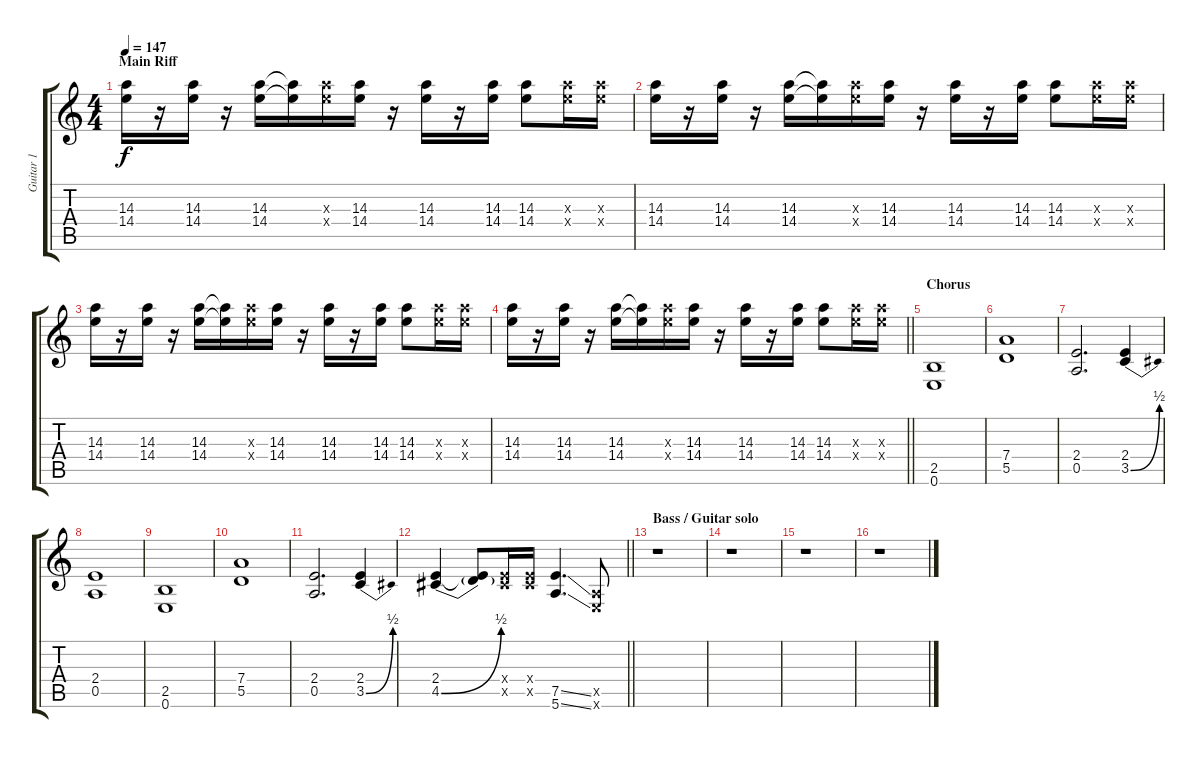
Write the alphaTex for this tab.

\track ("Guitar 1" "Guitar 1") {instrument overdrivenguitar}
\staff {score tabs}
\tuning (E4 B3 G3 D3 A2 E2) {hide}
\ts (4 4)
\section ("" "Main Riff")
\tempo 147
\clef g2
\ks c
(14.3 14.4).16{dy f} r.16 (14.3 14.4).16 r.16 (14.3 14.4).16 (14.3{t} 14.4{t}).16 (14.3{x} 14.4{x}).16 (14.3 14.4).16 r.16 (14.3 14.4).16 r.16 (14.3 14.4).16 (14.3 14.4).8 (14.3{x} 14.4{x}).16 (14.3{x} 14.4{x}).16 |
(14.3 14.4).16 r.16 (14.3 14.4).16 r.16 (14.3 14.4).16 (14.3{t} 14.4{t}).16 (14.3{x} 14.4{x}).16 (14.3 14.4).16 r.16 (14.3 14.4).16 r.16 (14.3 14.4).16 (14.3 14.4).8 (14.3{x} 14.4{x}).16 (14.3{x} 14.4{x}).16 |
(14.3 14.4).16 r.16 (14.3 14.4).16 r.16 (14.3 14.4).16 (14.3{t} 14.4{t}).16 (14.3{x} 14.4{x}).16 (14.3 14.4).16 r.16 (14.3 14.4).16 r.16 (14.3 14.4).16 (14.3 14.4).8 (14.3{x} 14.4{x}).16 (14.3{x} 14.4{x}).16 |
\barLineRight lightlight
(14.3 14.4).16 r.16 (14.3 14.4).16 r.16 (14.3 14.4).16 (14.3{t} 14.4{t}).16 (14.3{x} 14.4{x}).16 (14.3 14.4).16 r.16 (14.3 14.4).16 r.16 (14.3 14.4).16 (14.3 14.4).8 (14.3{x} 14.4{x}).16 (14.3{x} 14.4{x}).16 |
\section ("" "Chorus")
(2.5 0.6).1 |
(7.4 5.5).1 |
(2.4 0.5).2{d} (2.4 3.5{be (bend 0 0 60 2)}).4 |
(2.4 0.5).1 |
(2.5 0.6).1 |
(7.4 5.5).1 |
(2.4 0.5).2{d} (2.4 3.5{be (bend 0 0 60 2)}).4 |
\barLineRight lightlight
(2.4 4.5{be (bend 0 0 60 2)}).4 (2.4{t} 4.5{t}).8 (2.4{x} 4.5{x}).16 (2.4{x} 4.5{x}).16 (7.5{ss} 5.6{ss}).4{d} (0.5{x} 0.6{x}).8 |
\section ("" "Bass / Guitar solo")
r.1 |
r.1 |
r.1 |
r.1
